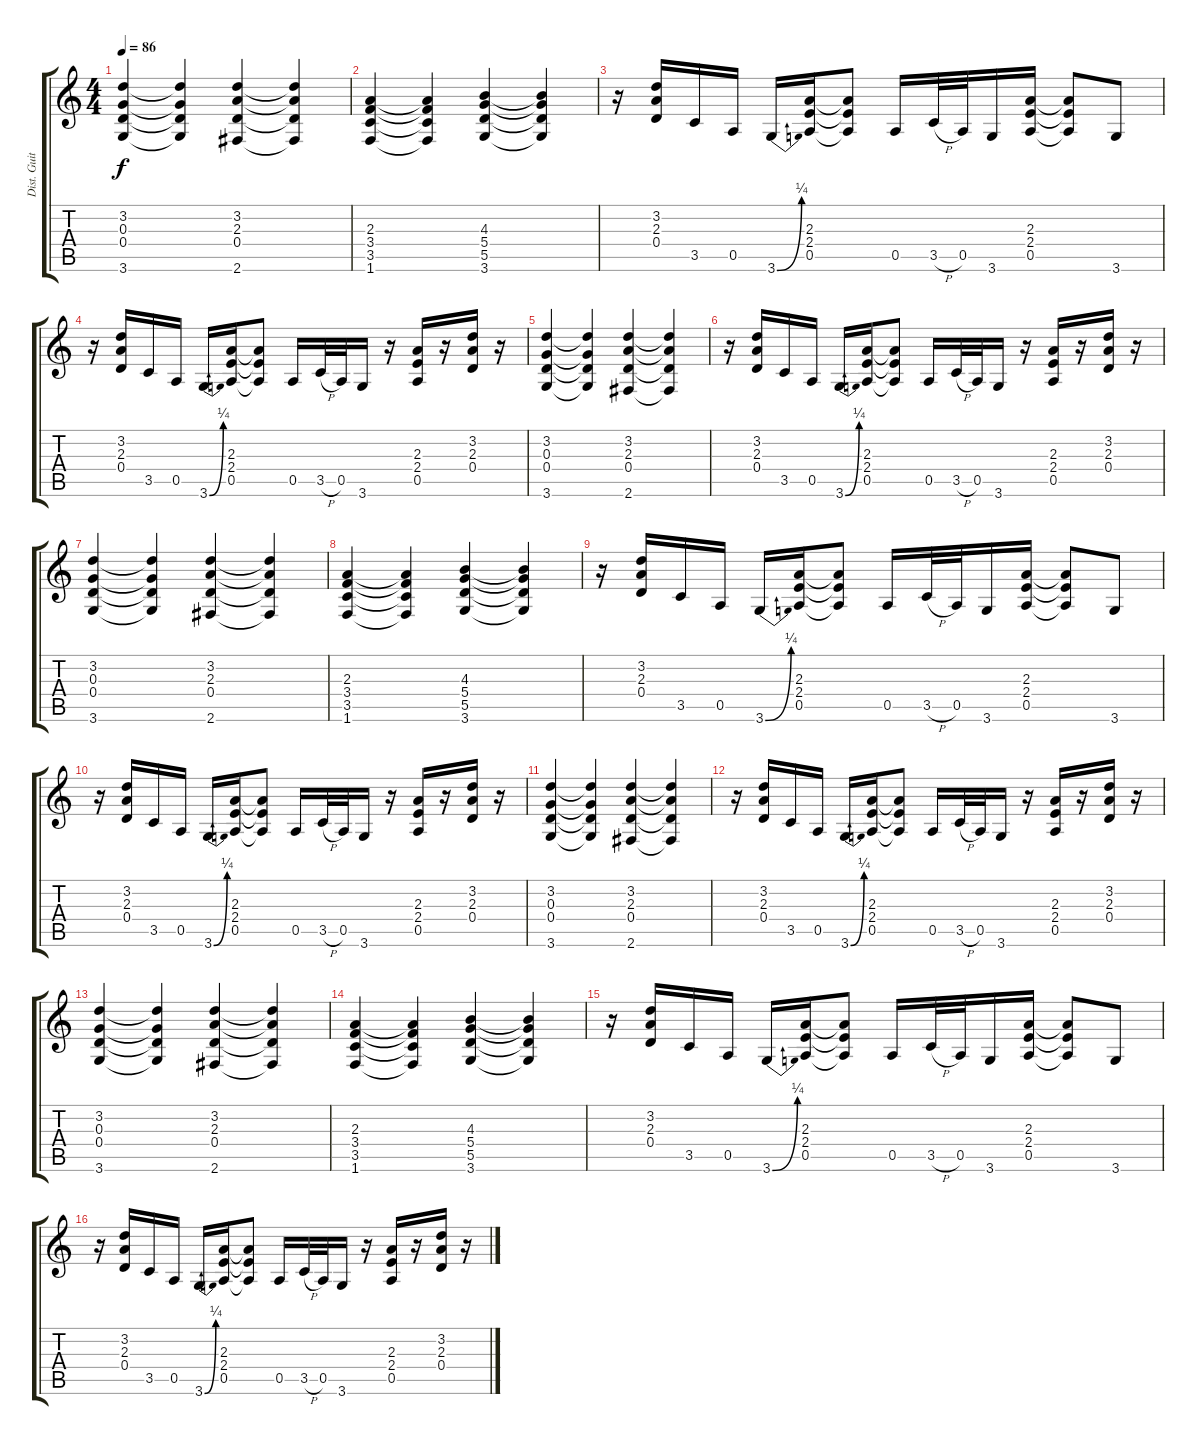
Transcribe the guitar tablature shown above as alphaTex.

\track ("Dist. Guitar 1" "Dist. Guit") {instrument distortionguitar}
\staff {score tabs}
\tuning (E4 B3 G3 D3 A2 E2) {hide}
\ts (4 4)
\tempo 86
\clef g2
\ks c
(3.2 0.3 0.4 3.6).4{dy f} (3.2{t} 0.3{t} 0.4{t} 3.6{t}).4 (3.2 2.3 0.4 2.6).4 (3.2{t} 2.3{t} 0.4{t} 2.6{t}).4 |
(2.3 3.4 3.5 1.6).4 (2.3{t} 3.4{t} 3.5{t} 1.6{t}).4 (4.3 5.4 5.5 3.6).4 (4.3{t} 5.4{t} 5.5{t} 3.6{t}).4 |
r.16 (3.2 2.3 0.4).16 3.5.16 0.5.16 3.6{be (bend 0 0 60 1)}.16 (2.3 2.4 0.5).16 (2.3{t} 2.4{t} 0.5{t}).8 0.5.16 3.5{h}.32 0.5.32 3.6.16 (2.3 2.4 0.5).16 (2.3{t} 2.4{t} 0.5{t}).8 3.6.8 |
r.16 (3.2 2.3 0.4).16 3.5.16 0.5.16 3.6{be (bend 0 0 60 1)}.16 (2.3 2.4 0.5).16 (2.3{t} 2.4{t} 0.5{t}).8 0.5.16 3.5{h}.32 0.5.32 3.6.16 r.16 (2.3 2.4 0.5).16 r.16 (3.2 2.3 0.4).16 r.16 |
(3.2 0.3 0.4 3.6).4 (3.2{t} 0.3{t} 0.4{t} 3.6{t}).4 (3.2 2.3 0.4 2.6).4 (3.2{t} 2.3{t} 0.4{t} 2.6{t}).4 |
r.16 (3.2 2.3 0.4).16 3.5.16 0.5.16 3.6{be (bend 0 0 60 1)}.16 (2.3 2.4 0.5).16 (2.3{t} 2.4{t} 0.5{t}).8 0.5.16 3.5{h}.32 0.5.32 3.6.16 r.16 (2.3 2.4 0.5).16 r.16 (3.2 2.3 0.4).16 r.16 |
(3.2 0.3 0.4 3.6).4 (3.2{t} 0.3{t} 0.4{t} 3.6{t}).4 (3.2 2.3 0.4 2.6).4 (3.2{t} 2.3{t} 0.4{t} 2.6{t}).4 |
(2.3 3.4 3.5 1.6).4 (2.3{t} 3.4{t} 3.5{t} 1.6{t}).4 (4.3 5.4 5.5 3.6).4 (4.3{t} 5.4{t} 5.5{t} 3.6{t}).4 |
r.16 (3.2 2.3 0.4).16 3.5.16 0.5.16 3.6{be (bend 0 0 60 1)}.16 (2.3 2.4 0.5).16 (2.3{t} 2.4{t} 0.5{t}).8 0.5.16 3.5{h}.32 0.5.32 3.6.16 (2.3 2.4 0.5).16 (2.3{t} 2.4{t} 0.5{t}).8 3.6.8 |
r.16 (3.2 2.3 0.4).16 3.5.16 0.5.16 3.6{be (bend 0 0 60 1)}.16 (2.3 2.4 0.5).16 (2.3{t} 2.4{t} 0.5{t}).8 0.5.16 3.5{h}.32 0.5.32 3.6.16 r.16 (2.3 2.4 0.5).16 r.16 (3.2 2.3 0.4).16 r.16 |
(3.2 0.3 0.4 3.6).4 (3.2{t} 0.3{t} 0.4{t} 3.6{t}).4 (3.2 2.3 0.4 2.6).4 (3.2{t} 2.3{t} 0.4{t} 2.6{t}).4 |
r.16 (3.2 2.3 0.4).16 3.5.16 0.5.16 3.6{be (bend 0 0 60 1)}.16 (2.3 2.4 0.5).16 (2.3{t} 2.4{t} 0.5{t}).8 0.5.16 3.5{h}.32 0.5.32 3.6.16 r.16 (2.3 2.4 0.5).16 r.16 (3.2 2.3 0.4).16 r.16 |
(3.2 0.3 0.4 3.6).4 (3.2{t} 0.3{t} 0.4{t} 3.6{t}).4 (3.2 2.3 0.4 2.6).4 (3.2{t} 2.3{t} 0.4{t} 2.6{t}).4 |
(2.3 3.4 3.5 1.6).4 (2.3{t} 3.4{t} 3.5{t} 1.6{t}).4 (4.3 5.4 5.5 3.6).4 (4.3{t} 5.4{t} 5.5{t} 3.6{t}).4 |
r.16 (3.2 2.3 0.4).16 3.5.16 0.5.16 3.6{be (bend 0 0 60 1)}.16 (2.3 2.4 0.5).16 (2.3{t} 2.4{t} 0.5{t}).8 0.5.16 3.5{h}.32 0.5.32 3.6.16 (2.3 2.4 0.5).16 (2.3{t} 2.4{t} 0.5{t}).8 3.6.8 |
r.16 (3.2 2.3 0.4).16 3.5.16 0.5.16 3.6{be (bend 0 0 60 1)}.16 (2.3 2.4 0.5).16 (2.3{t} 2.4{t} 0.5{t}).8 0.5.16 3.5{h}.32 0.5.32 3.6.16 r.16 (2.3 2.4 0.5).16 r.16 (3.2 2.3 0.4).16 r.16
